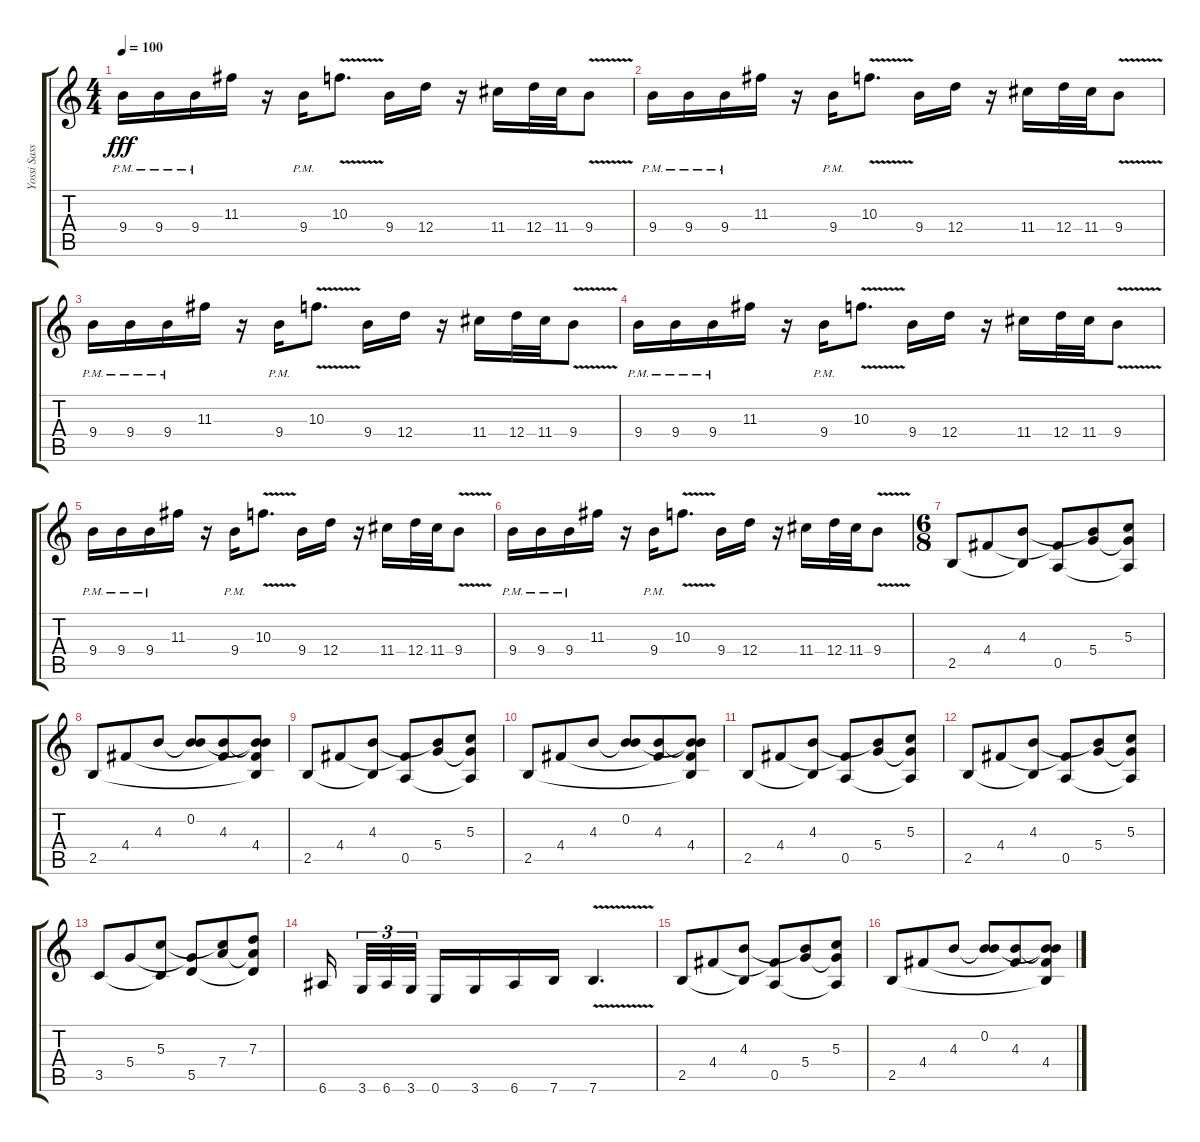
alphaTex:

\track ("Yossi Sassi" "Yossi Sass") {instrument distortionguitar}
\staff {score tabs}
\tuning (E4 B3 G3 D3 A2 E2) {hide}
\ts (4 4)
\tempo 100
\clef g2
\ks c
9.4{pm}.16{dy fff} 9.4{pm}.16 9.4{pm}.16 11.3.16 r.16 9.4{pm}.16 10.3{v}.8{d} 9.4.16 12.4.16 r.16 11.4.16 12.4.32 11.4.32 9.4{v}.8 |
9.4{pm}.16 9.4{pm}.16 9.4{pm}.16 11.3.16 r.16 9.4{pm}.16 10.3{v}.8{d} 9.4.16 12.4.16 r.16 11.4.16 12.4.32 11.4.32 9.4{v}.8 |
9.4{pm}.16 9.4{pm}.16 9.4{pm}.16 11.3.16 r.16 9.4{pm}.16 10.3{v}.8{d} 9.4.16 12.4.16 r.16 11.4.16 12.4.32 11.4.32 9.4{v}.8 |
9.4{pm}.16 9.4{pm}.16 9.4{pm}.16 11.3.16 r.16 9.4{pm}.16 10.3{v}.8{d} 9.4.16 12.4.16 r.16 11.4.16 12.4.32 11.4.32 9.4{v}.8 |
9.4{pm}.16 9.4{pm}.16 9.4{pm}.16 11.3.16 r.16 9.4{pm}.16 10.3{v}.8{d} 9.4.16 12.4.16 r.16 11.4.16 12.4.32 11.4.32 9.4{v}.8 |
9.4{pm}.16 9.4{pm}.16 9.4{pm}.16 11.3.16 r.16 9.4{pm}.16 10.3{v}.8{d} 9.4.16 12.4.16 r.16 11.4.16 12.4.32 11.4.32 9.4{v}.8 |
\ts (6 8)
2.5.8{instrument distortionguitar} 4.4.8 (4.3 2.5{t}).8 (4.4{t} 0.5).8 (4.3{t} 5.4).8 (5.3 5.4{t} 0.5{t}).8 |
2.5.8{instrument distortionguitar} 4.4.8 4.3.8 (0.2 4.3{t}).8 (4.3 4.4{t}).8 (0.2{t} 4.3{t} 4.4 2.5{t}).8 |
2.5.8 4.4.8 (4.3 2.5{t}).8 (4.4{t} 0.5).8 (4.3{t} 5.4).8 (5.3 5.4{t} 0.5{t}).8 |
2.5.8 4.4.8 4.3.8 (0.2 4.3{t}).8 (4.3 4.4{t}).8 (0.2{t} 4.3{t} 4.4 2.5{t}).8 |
2.5.8 4.4.8 (4.3 2.5{t}).8 (4.4{t} 0.5).8 (4.3{t} 5.4).8 (5.3 5.4{t} 0.5{t}).8 |
2.5.8 4.4.8 (4.3 2.5{t}).8 (4.4{t} 0.5).8 (4.3{t} 5.4).8 (5.3 5.4{t} 0.5{t}).8 |
3.5.8 5.4.8 (5.3 3.5{t}).8 (5.4{t} 5.5).8 (5.3{t} 7.4).8 (7.3 7.4{t} 5.5{t}).8 |
6.6.16{beam splitsecondary} 3.6.32{tu (3 2)} 6.6.32{tu (3 2)} 3.6.32{tu (3 2) beam splitsecondary} 0.6.16 3.6.16 6.6.16 7.6.16 7.6{v}.4{d} |
2.5.8 4.4.8 (4.3 2.5{t}).8 (4.4{t} 0.5).8 (4.3{t} 5.4).8 (5.3 5.4{t} 0.5{t}).8 |
2.5.8 4.4.8 4.3.8 (0.2 4.3{t}).8 (4.3 4.4{t}).8 (0.2{t} 4.3{t} 4.4 2.5{t}).8
